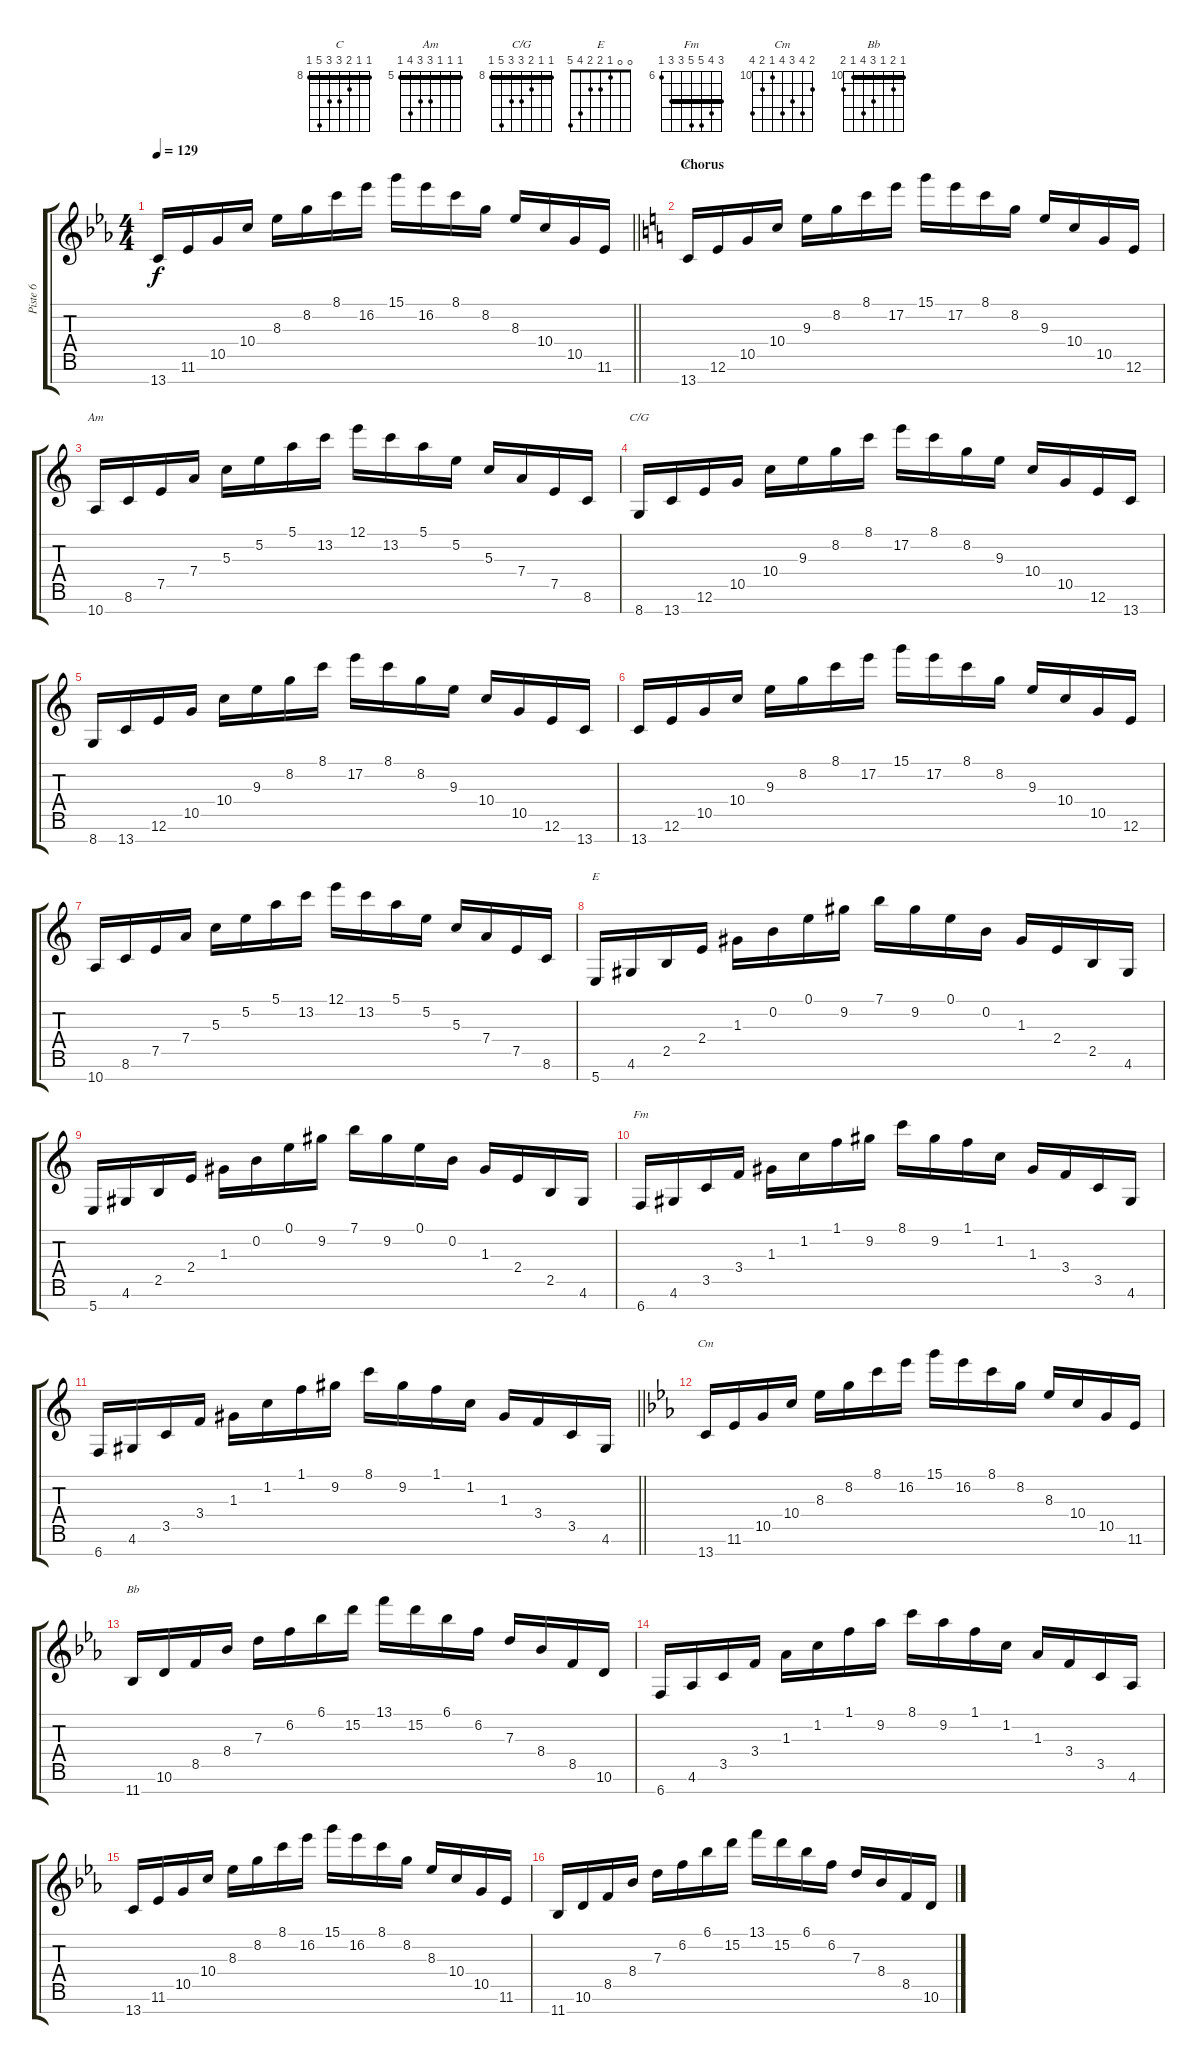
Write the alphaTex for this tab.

\track ("Piste 6" "Piste 6") {instrument stringensemble1}
\staff {score tabs}
\tuning (E5 B4 G4 D4 A3 E3 B2) {hide}
\chord ("C" 8 8 9 10 10 12 8) {firstfret 8 barre 8}
\chord ("Am" 5 5 5 7 7 8 5) {firstfret 5 barre 5}
\chord ("C/G" 8 8 9 10 10 12 8) {firstfret 8 barre 8}
\chord ("E" 0 0 1 2 2 4 5)
\chord ("Fm" 8 9 10 10 8 8 6) {firstfret 6 barre 8}
\chord ("Cm" 11 13 12 13 10 11 13) {firstfret 10}
\chord ("Bb" 10 11 10 12 13 10 11) {firstfret 10 barre 10}
\ts (4 4)
\tempo 129
\clef g2
\barLineRight lightlight
\ks eb
13.7.16{dy f} 11.6.16 10.5.16 10.4.16 8.3.16 8.2.16 8.1.16 16.2.16 15.1.16 16.2.16 8.1.16 8.2.16 8.3.16 10.4.16 10.5.16 11.6.16 |
\section ("" "Chorus")
\ks c
13.7.16{ch "C"} 12.6.16 10.5.16 10.4.16 9.3.16 8.2.16 8.1.16 17.2.16 15.1.16 17.2.16 8.1.16 8.2.16 9.3.16 10.4.16 10.5.16 12.6.16 |
10.7.16{ch "Am"} 8.6.16 7.5.16 7.4.16 5.3.16 5.2.16 5.1.16 13.2.16 12.1.16 13.2.16 5.1.16 5.2.16 5.3.16 7.4.16 7.5.16 8.6.16 |
8.7.16{ch "C/G"} 13.7.16 12.6.16 10.5.16 10.4.16 9.3.16 8.2.16 8.1.16 17.2.16 8.1.16 8.2.16 9.3.16 10.4.16 10.5.16 12.6.16 13.7.16 |
8.7.16 13.7.16 12.6.16 10.5.16 10.4.16 9.3.16 8.2.16 8.1.16 17.2.16 8.1.16 8.2.16 9.3.16 10.4.16 10.5.16 12.6.16 13.7.16 |
13.7.16 12.6.16 10.5.16 10.4.16 9.3.16 8.2.16 8.1.16 17.2.16 15.1.16 17.2.16 8.1.16 8.2.16 9.3.16 10.4.16 10.5.16 12.6.16 |
10.7.16 8.6.16 7.5.16 7.4.16 5.3.16 5.2.16 5.1.16 13.2.16 12.1.16 13.2.16 5.1.16 5.2.16 5.3.16 7.4.16 7.5.16 8.6.16 |
5.7.16{ch "E"} 4.6.16 2.5.16 2.4.16 1.3.16 0.2.16 0.1.16 9.2.16 7.1.16 9.2.16 0.1.16 0.2.16 1.3.16 2.4.16 2.5.16 4.6.16 |
5.7.16 4.6.16 2.5.16 2.4.16 1.3.16 0.2.16 0.1.16 9.2.16 7.1.16 9.2.16 0.1.16 0.2.16 1.3.16 2.4.16 2.5.16 4.6.16 |
6.7.16{ch "Fm" volume 1} 4.6.16{volume 16} 3.5.16 3.4.16 1.3.16 1.2.16 1.1.16 9.2.16 8.1.16 9.2.16 1.1.16 1.2.16 1.3.16 3.4.16 3.5.16 4.6.16 |
\barLineRight lightlight
6.7.16 4.6.16 3.5.16 3.4.16 1.3.16 1.2.16 1.1.16 9.2.16 8.1.16 9.2.16 1.1.16 1.2.16 1.3.16 3.4.16 3.5.16 4.6.16 |
\section ("" "")
\ks eb
13.7.16{ch "Cm"} 11.6.16 10.5.16 10.4.16 8.3.16 8.2.16 8.1.16 16.2.16 15.1.16 16.2.16 8.1.16 8.2.16 8.3.16 10.4.16 10.5.16 11.6.16 |
11.7.16{ch "Bb"} 10.6.16 8.5.16 8.4.16 7.3.16 6.2.16 6.1.16 15.2.16 13.1.16 15.2.16 6.1.16 6.2.16 7.3.16 8.4.16 8.5.16 10.6.16 |
6.7.16 4.6.16 3.5.16 3.4.16 1.3.16 1.2.16 1.1.16 9.2.16 8.1.16 9.2.16 1.1.16 1.2.16 1.3.16 3.4.16 3.5.16 4.6.16 |
13.7.16 11.6.16 10.5.16 10.4.16 8.3.16 8.2.16 8.1.16 16.2.16 15.1.16 16.2.16 8.1.16 8.2.16 8.3.16 10.4.16 10.5.16 11.6.16 |
11.7.16 10.6.16 8.5.16 8.4.16 7.3.16 6.2.16 6.1.16 15.2.16 13.1.16 15.2.16 6.1.16 6.2.16 7.3.16 8.4.16 8.5.16 10.6.16
